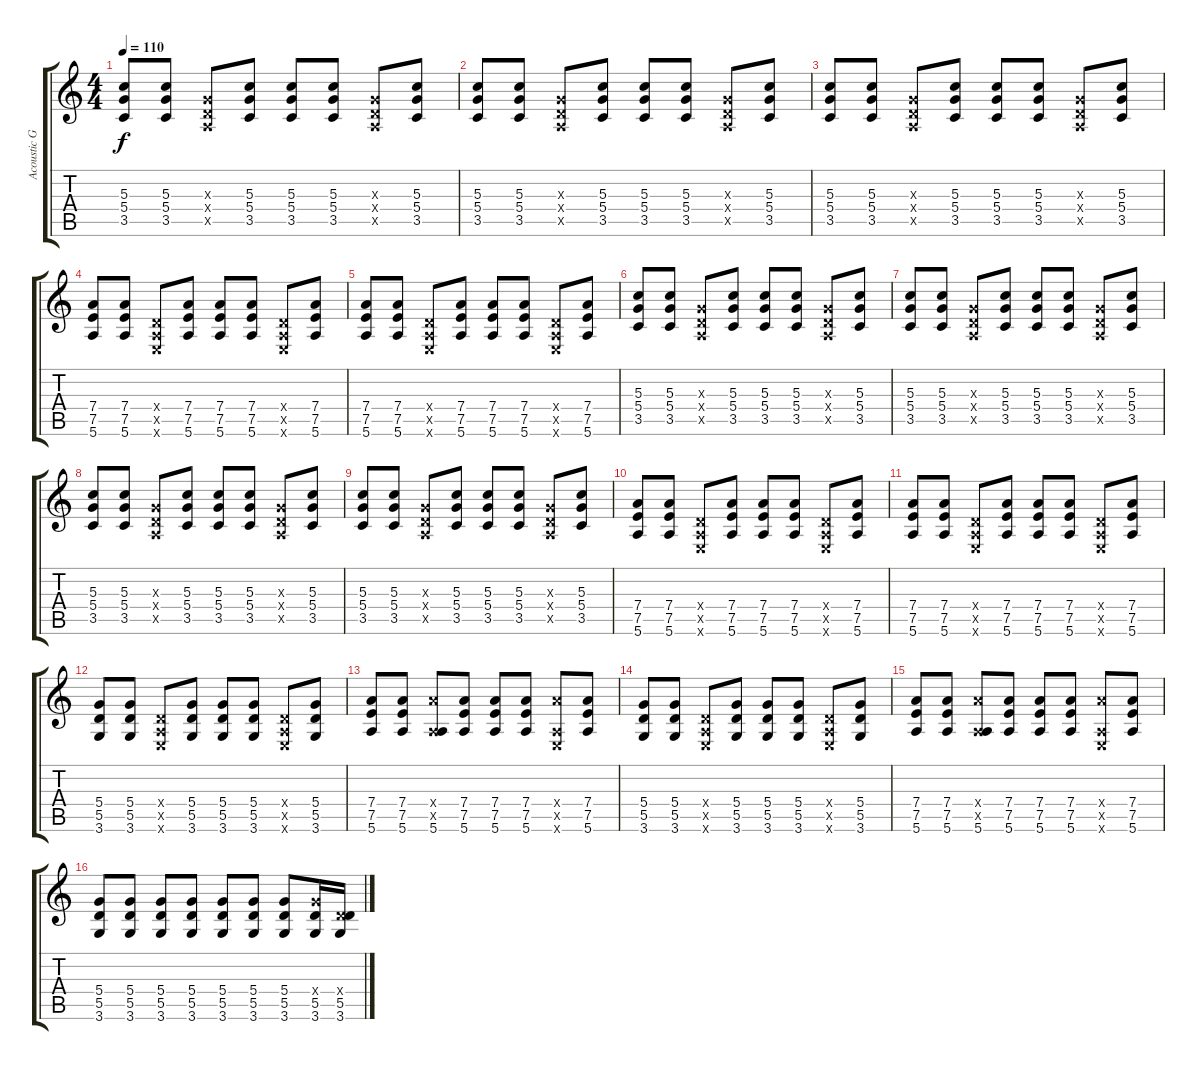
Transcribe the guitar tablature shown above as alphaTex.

\track ("Acoustic Guitar 2" "Acoustic G") {instrument acousticguitarsteel}
\staff {score tabs}
\tuning (E4 B3 G3 D3 A2 E2) {hide}
\ts (4 4)
\tempo 110
\clef g2
\ks c
(5.3 5.4 3.5).8{dy f} (5.3 5.4 3.5).8 (0.3{x} 0.4{x} 0.5{x}).8 (5.3 5.4 3.5).8 (5.3 5.4 3.5).8 (5.3 5.4 3.5).8 (0.3{x} 0.4{x} 0.5{x}).8 (5.3 5.4 3.5).8 |
(5.3 5.4 3.5).8 (5.3 5.4 3.5).8 (0.3{x} 0.4{x} 0.5{x}).8 (5.3 5.4 3.5).8 (5.3 5.4 3.5).8 (5.3 5.4 3.5).8 (0.3{x} 0.4{x} 0.5{x}).8 (5.3 5.4 3.5).8 |
(5.3 5.4 3.5).8 (5.3 5.4 3.5).8 (0.3{x} 0.4{x} 0.5{x}).8 (5.3 5.4 3.5).8 (5.3 5.4 3.5).8 (5.3 5.4 3.5).8 (0.3{x} 0.4{x} 0.5{x}).8 (5.3 5.4 3.5).8 |
(7.4 7.5 5.6).8 (7.4 7.5 5.6).8 (0.4{x} 0.5{x} 0.6{x}).8 (7.4 7.5 5.6).8 (7.4 7.5 5.6).8 (7.4 7.5 5.6).8 (0.4{x} 0.5{x} 0.6{x}).8 (7.4 7.5 5.6).8 |
(7.4 7.5 5.6).8 (7.4 7.5 5.6).8 (0.4{x} 0.5{x} 0.6{x}).8 (7.4 7.5 5.6).8 (7.4 7.5 5.6).8 (7.4 7.5 5.6).8 (0.4{x} 0.5{x} 0.6{x}).8 (7.4 7.5 5.6).8 |
(5.3 5.4 3.5).8 (5.3 5.4 3.5).8 (0.3{x} 0.4{x} 0.5{x}).8 (5.3 5.4 3.5).8 (5.3 5.4 3.5).8 (5.3 5.4 3.5).8 (0.3{x} 0.4{x} 0.5{x}).8 (5.3 5.4 3.5).8 |
(5.3 5.4 3.5).8 (5.3 5.4 3.5).8 (0.3{x} 0.4{x} 0.5{x}).8 (5.3 5.4 3.5).8 (5.3 5.4 3.5).8 (5.3 5.4 3.5).8 (0.3{x} 0.4{x} 0.5{x}).8 (5.3 5.4 3.5).8 |
(5.3 5.4 3.5).8 (5.3 5.4 3.5).8 (0.3{x} 0.4{x} 0.5{x}).8 (5.3 5.4 3.5).8 (5.3 5.4 3.5).8 (5.3 5.4 3.5).8 (0.3{x} 0.4{x} 0.5{x}).8 (5.3 5.4 3.5).8 |
(5.3 5.4 3.5).8 (5.3 5.4 3.5).8 (0.3{x} 0.4{x} 0.5{x}).8 (5.3 5.4 3.5).8 (5.3 5.4 3.5).8 (5.3 5.4 3.5).8 (0.3{x} 0.4{x} 0.5{x}).8 (5.3 5.4 3.5).8 |
(7.4 7.5 5.6).8 (7.4 7.5 5.6).8 (0.4{x} 0.5{x} 0.6{x}).8 (7.4 7.5 5.6).8 (7.4 7.5 5.6).8 (7.4 7.5 5.6).8 (0.4{x} 0.5{x} 0.6{x}).8 (7.4 7.5 5.6).8 |
(7.4 7.5 5.6).8 (7.4 7.5 5.6).8 (0.4{x} 0.5{x} 0.6{x}).8 (7.4 7.5 5.6).8 (7.4 7.5 5.6).8 (7.4 7.5 5.6).8 (0.4{x} 0.5{x} 0.6{x}).8 (7.4 7.5 5.6).8 |
(5.4 5.5 3.6).8 (5.4 5.5 3.6).8 (0.4{x} 0.5{x} 0.6{x}).8 (5.4 5.5 3.6).8 (5.4 5.5 3.6).8 (5.4 5.5 3.6).8 (0.4{x} 0.5{x} 0.6{x}).8 (5.4 5.5 3.6).8 |
(7.4 7.5 5.6).8 (7.4 7.5 5.6).8 (7.4{x} 0.5{x} 5.6).8 (7.4 7.5 5.6).8 (7.4 7.5 5.6).8 (7.4 7.5 5.6).8 (7.4{x} 0.5{x} 0.6{x}).8 (7.4 7.5 5.6).8 |
(5.4 5.5 3.6).8 (5.4 5.5 3.6).8 (0.4{x} 0.5{x} 0.6{x}).8 (5.4 5.5 3.6).8 (5.4 5.5 3.6).8 (5.4 5.5 3.6).8 (0.4{x} 0.5{x} 0.6{x}).8 (5.4 5.5 3.6).8 |
(7.4 7.5 5.6).8 (7.4 7.5 5.6).8 (7.4{x} 0.5{x} 5.6).8 (7.4 7.5 5.6).8 (7.4 7.5 5.6).8 (7.4 7.5 5.6).8 (7.4{x} 0.5{x} 0.6{x}).8 (7.4 7.5 5.6).8 |
(5.4 5.5 3.6).8 (5.4 5.5 3.6).8 (5.4 5.5 3.6).8 (5.4 5.5 3.6).8 (5.4 5.5 3.6).8 (5.4 5.5 3.6).8 (5.4 5.5 3.6).8 (5.4{x} 5.5 3.6).16 (0.4{x} 5.5 3.6).16
